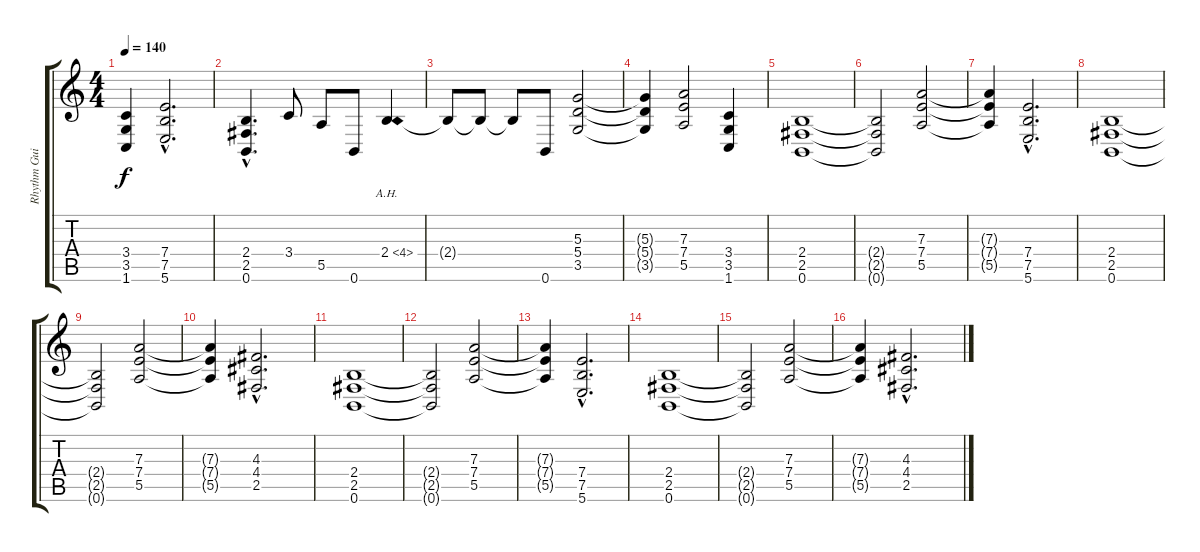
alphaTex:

\track ("Rhythm Guitar I" "Rhythm Gui") {instrument distortionguitar}
\staff {score tabs}
\tuning (B3 Gb3 D3 A2 E2 B1) {hide}
\ts (4 4)
\tempo 140
\clef g2
\ks c
(3.4{t} 3.5{t} 1.6{t}).4{dy f} (7.4{hac} 7.5{hac} 5.6{hac}).2{d} |
(2.4{hac} 2.5{hac} 0.6{hac}).4{d} 3.4.8 5.5.8 0.6.8 2.4{ah 2}.4 |
2.4{t}.8 2.4{t}.8 2.4{t}.8 0.6.8 (5.3 5.4 3.5).2 |
(5.3{t} 5.4{t} 3.5{t}).4 (7.3 7.4 5.5).2 (3.4 3.5 1.6).4 |
(2.4 2.5 0.6).1 |
(2.4{t} 2.5{t} 0.6{t}).2 (7.3 7.4 5.5).2 |
(7.3{t} 7.4{t} 5.5{t}).4 (7.4{hac} 7.5{hac} 5.6{hac}).2{d} |
(2.4 2.5 0.6).1 |
(2.4{t} 2.5{t} 0.6{t}).2 (7.3 7.4 5.5).2 |
(7.3{t} 7.4{t} 5.5{t}).4 (4.3{hac} 4.4{hac} 2.5{hac}).2{d} |
(2.4 2.5 0.6).1 |
(2.4{t} 2.5{t} 0.6{t}).2 (7.3 7.4 5.5).2 |
(7.3{t} 7.4{t} 5.5{t}).4 (7.4{hac} 7.5{hac} 5.6{hac}).2{d} |
(2.4 2.5 0.6).1 |
(2.4{t} 2.5{t} 0.6{t}).2 (7.3 7.4 5.5).2 |
(7.3{t} 7.4{t} 5.5{t}).4 (4.3{hac} 4.4{hac} 2.5{hac}).2{d}
